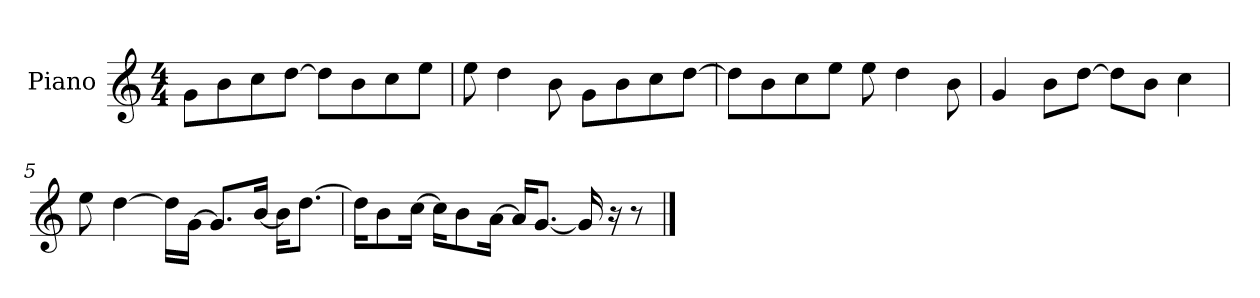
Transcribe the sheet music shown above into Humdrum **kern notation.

**kern
*part1
*staff1
*I"Piano
*I'P-no
*clefG2
*k[]
*M4/4
*MM90
=1
8g\L
8b\
8cc\
[8dd\J
8dd\L]
8b\
8cc\
8ee\J
=2
8ee\
4dd\
8b\
8g\L
8b\
8cc\
[8dd\J
=3
8dd\L]
8b\
8cc\
8ee\J
8ee\
4dd\
8b\
=4
4g/
8b\L
[8dd\J
8dd\L]
8b\J
4cc\
=5
8ee\
[4dd\
16dd\LL]
[16g\JJ
8.g/L]
[16b/Jk
16b\KL]
[8.dd\J
!!LO:LB:g=z
=6
16dd\KL]
8b\
[16cc\Jk
16cc\KL]
8b\
[16a\Jk
16a/KL]
[8.g/J
16g/]
16r
8r
==
*-
